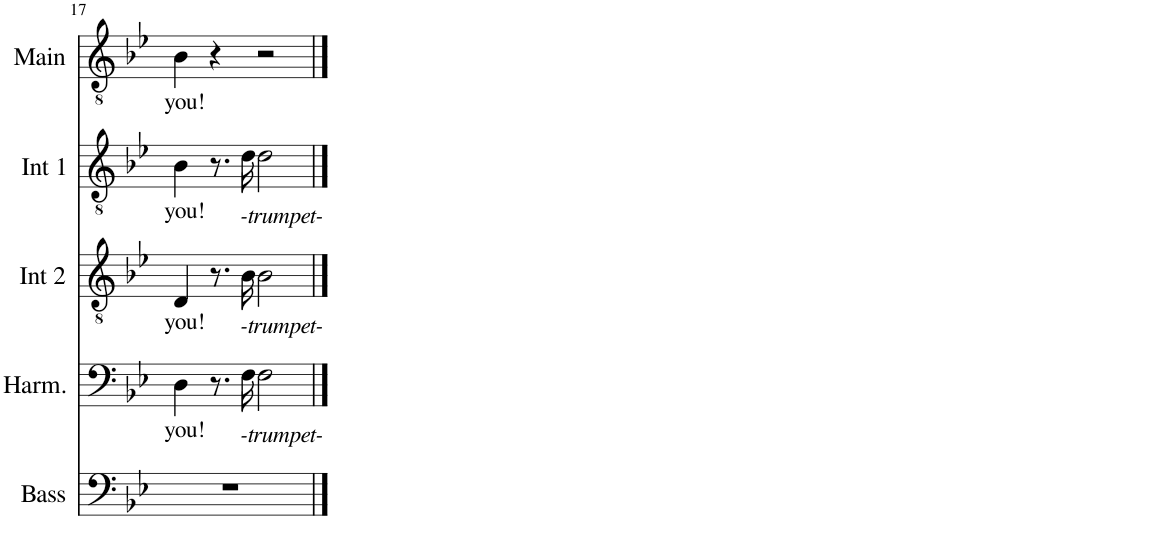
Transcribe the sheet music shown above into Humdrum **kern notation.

**kern	**kern	**text	**kern	**text	**kern	**text	**kern	**text
*part5	*part4	*part4	*part3	*part3	*part2	*part2	*part1	*part1
*staff5	*staff4	*staff4	*staff3	*staff3	*staff2	*staff2	*staff1	*staff1
*I"Bass	*I"Harmony	*	*I"Instrumental 2	*	*I"Instrumental 1	*	*I"Main	*
*I'Bass	*I'Harm.	*	*I'Int 2	*	*I'Int 1	*	*I'Main	*
!!LO:PB:g=z
*clefF4	*clefF4	*	*clefGv2	*	*clefGv2	*	*clefGv2	*
*k[b-e-]	*k[b-e-]	*	*k[b-e-]	*	*k[b-e-]	*	*k[b-e-]	*
*M4/4	*M4/4	*	*M4/4	*	*M4/4	*	*M4/4	*
=17	=17	=17	=17	=17	=17	=17	=17	=17
!	!	!LO:LY:b	!	!LO:LY:b	!	!LO:LY:b	!	!LO:LY:b
1r	4D\	you!	4D/	you!	4B-\	you!	4B-\	you!
.	8.r	.	8.r	.	8.r	.	4r	.
!	!	!	!	!	!LO:TX:b:i:t=-trumpet-	!	!	!
!	!	!	!LO:TX:b:i:t=-trumpet-	!	!	!	!	!
!	!LO:TX:b:i:t=-trumpet-	!	!	!	!	!	!	!
.	16F\	.	16B-\	.	16d\	.	.	.
.	2F\	.	2B-\	.	2d\	.	2r	.
==	==	==	==	==	==	==	==	==
*-	*-	*-	*-	*-	*-	*-	*-	*-
